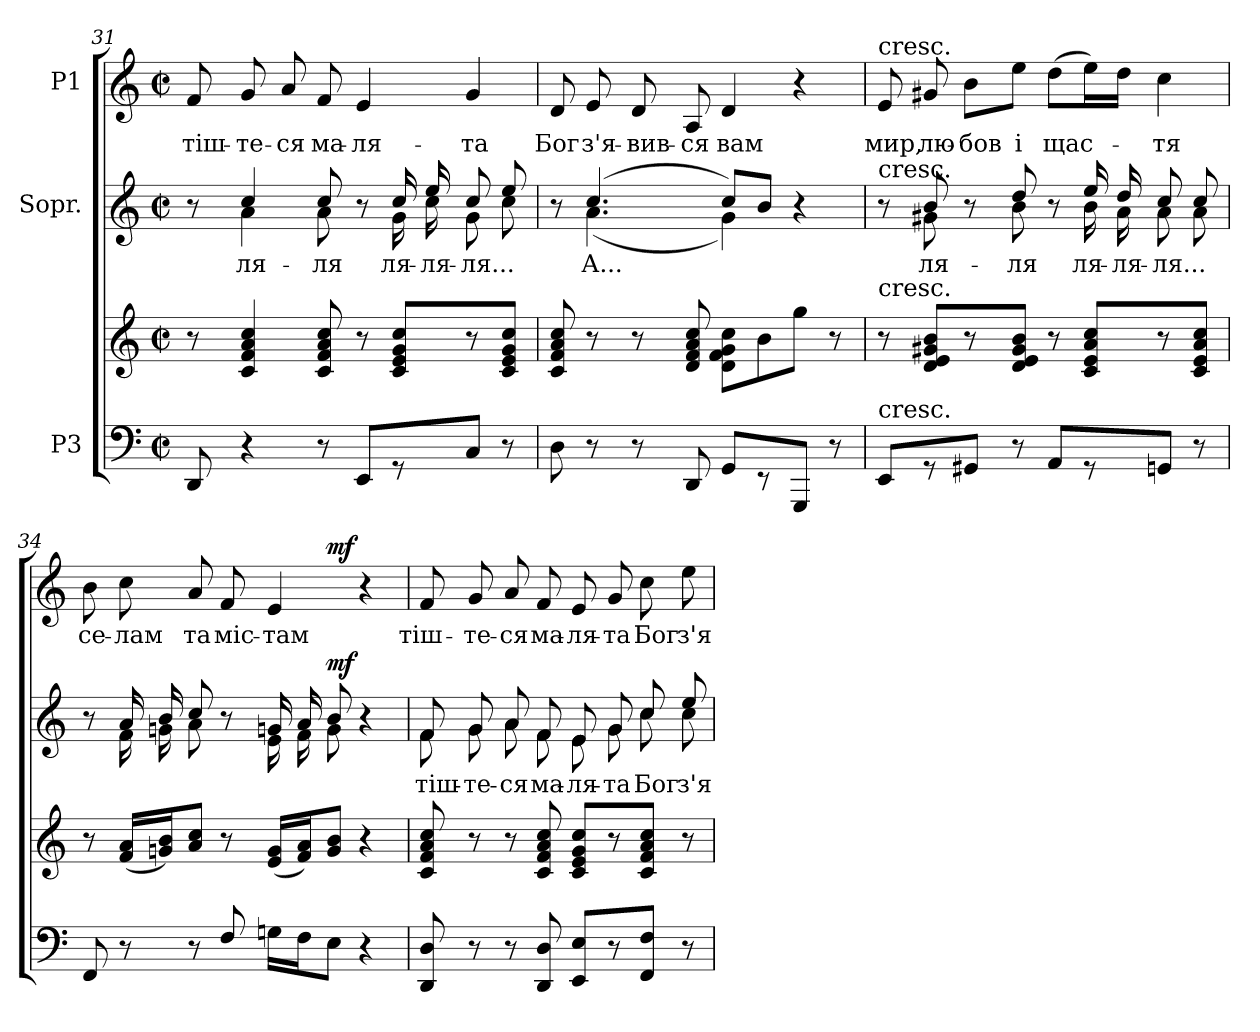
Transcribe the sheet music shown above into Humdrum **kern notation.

**kern	**kern	**dynam	**kern	**text	**dynam	**kern	**text	**dynam
*part3	*part3	*part3	*part2	*part2	*part2	*part1	*part1	*part1
*staff4	*staff3	*staff3/4	*staff2	*staff2	*staff2	*staff1	*staff1	*staff1
*I"P3	*	*	*I"Sopr.	*	*	*I"P1	*	*
*clefF4	*clefG2	*	*clefG2	*	*	*clefG2	*	*
*k[]	*k[]	*	*k[]	*	*	*k[]	*	*
*C:	*C:	*	*C:	*	*	*C:	*	*
*M2/2	*M2/2	*	*M2/2	*	*	*M2/2	*	*
*met(c|)	*met(c|)	*	*met(c|)	*	*	*met(c|)	*	*
=31	=31	=31	=31	=31	=31	=31	=31	=31
*	*	*	*^	*	*	*	*	*
!	!	!	!	!	!	!	!	!LO:LY:b:color=#000000	!
8DDi/	8r	.	8r	8ryy	.	.	8fi/	тіш-	.
!	!	!	!	!	!LO:LY:b:color=#000000	!	!	!	!
!	!	!	!	!	!	!	!	!LO:LY:b:color=#000000	!
4r	4ci/ 4fi 4ai 4cci	.	4cci/	4ai\	ля-	.	8gi/	-те-	.
!	!	!	!	!	!	!	!	!LO:LY:b:color=#000000	!
.	.	.	.	.	.	.	8ai/	-ся	.
!	!	!	!	!	!LO:LY:b:color=#000000	!	!	!	!
!	!	!	!	!	!	!	!	!LO:LY:b:color=#000000	!
8r	8ci/ 8fi 8ai 8cci	.	8cci/	8ai\	-ля	.	8fi/	ма-	.
!	!	!	!	!	!	!	!	!LO:LY:b:color=#000000	!
8EEi/L	8r	.	8r	8ryy	.	.	4ei/	-ля-	.
!	!	!	!	!	!LO:LY:b:color=#000000	!	!	!	!
8r	8ci/ 8ei 8gi 8cciL	.	16cci/	16gi\	ля-	.	.	.	.
!	!	!	!	!	!LO:LY:b:color=#000000	!	!	!	!
.	.	.	16eei/	16cci\	-ля-	.	.	.	.
!	!	!	!	!	!LO:LY:b:color=#000000	!	!	!	!
!	!	!	!	!	!	!	!	!LO:LY:b:color=#000000	!
8Ci/J	8r	.	8cci/	8gi\	-ля...	.	4gi/	-та	.
8r	8ci/ 8ei 8gi 8cciJ	.	8eei/	8cci\	.	.	.	.	.
!!LO:LB:g=z
=32	=32	=32	=32	=32	=32	=32	=32	=32	=32
!	!	!	!	!	!	!	!	!LO:LY:b:color=#000000	!
8Di\	8ci/ 8fi 8ai 8cci	.	8r	8ryy	.	.	8di/	Бог	.
!	!	!	!	!	!LO:LY:b:color=#000000	!	!	!	!
!	!	!	!	!	!	!	!	!LO:LY:b:color=#000000	!
8r	8r	.	(4.cci/	(4.ai\	А...	.	8ei/	з'я-	.
!	!	!	!	!	!	!	!	!LO:LY:b:color=#000000	!
8r	8r	.	.	.	.	.	8di/	-вив-	.
!	!	!	!	!	!	!	!	!LO:LY:b:color=#000000	!
8DDi/	8di/ 8fi 8ai 8cci	.	.	.	.	.	8Ai/	-ся	.
!	!	!	!	!	!	!	!	!LO:LY:b:color=#000000	!
8GGi/L	8di\ 8fi 8gi 8cciL	.	8cci/L)	4gi\)	.	.	4di/	вам	.
8r	8bi\	.	8bi/J	.	.	.	.	.	.
8GGGi/J	8ggi\J	.	4r	4ryy	.	.	4r	.	.
8r	8r	.	.	.	.	.	.	.	.
=33	=33	=33	=33	=33	=33	=33	=33	=33	=33
!	!	!	!	!	!	!	!LO:TX:a:t=cresc.	!	!
!	!	!	!LO:TX:a:t=cresc.	!	!	!	!	!	!
!	!LO:TX:a:t=cresc.	!	!	!	!	!	!	!	!
!LO:TX:a:t=cresc.	!	!	!	!	!	!	!	!	!
!	!	!	!	!	!	!	!	!LO:LY:b:color=#000000	!
8EEi/L	8r	.	8r	8ryy	.	.	8ei/	мир,	.
!	!	!	!	!	!LO:LY:b:color=#000000	!	!	!	!
!	!	!	!	!	!	!	!	!LO:LY:b:color=#000000	!
8r	8di/ 8ei 8g#Xi 8biL	.	8bi/	8g#Xi\	ля-	.	8g#Xi/	лю-	.
!	!	!	!	!	!	!	!	!LO:LY:b:color=#000000	!
8GG#Xi/J	8r	.	8r	8ryy	.	.	8bi\L	-бов	.
!	!	!	!	!	!LO:LY:b:color=#000000	!	!	!	!
!	!	!	!	!	!	!	!	!LO:LY:b:color=#000000	!
8r	8di/ 8ei 8g#i 8biJ	.	8ddi/	8bi\	-ля	.	8eei\J	і	.
!	!	!	!	!	!	!	!	!LO:LY:b:color=#000000	!
8AAi/L	8r	.	8r	8ryy	.	.	(8ddi\L	щас-	.
!	!	!	!	!	!LO:LY:b:color=#000000	!	!	!	!
8r	8ci/ 8ei 8ai 8cciL	.	16eei/	16bi\	ля-	.	16eei\L)	.	.
!	!	!	!	!	!LO:LY:b:color=#000000	!	!	!	!
.	.	.	16ddi/	16ai\	-ля-	.	16ddi\JJ	.	.
!	!	!	!	!	!LO:LY:b:color=#000000	!	!	!	!
!	!	!	!	!	!	!	!	!LO:LY:b:color=#000000	!
8GGni/J	8r	.	8cci/	8ai\	-ля...	.	4cci\	-тя	.
8r	8ci/ 8ei 8ai 8cciJ	.	8cci/	8ai\	.	.	.	.	.
=34	=34	=34	=34	=34	=34	=34	=34	=34	=34
!	!	!	!	!	!	!	!	!LO:LY:b:color=#000000	!
*	*	*	*	*	*	*	*^	*	*
8FFi/	8r	.	8r	8ryy	.	.	8bi\	2ryy	се-	.
!	!	!	!	!	!	!	!	!	!LO:LY:b:color=#000000	!
8r	(16fi/ 16aiLL	.	16ai/	16fi\	.	.	8cci\	.	-лам	.
.	16gni/ 16biJ)	.	16bi/	16gni\	.	.	.	.	.	.
!	!	!	!	!	!	!	!	!	!LO:LY:b:color=#000000	!
8r	8ai/ 8cciJ	.	8cci/	8ai\	.	.	8ai/	.	та	.
!	!	!	!	!	!	!	!	!	!LO:LY:b:color=#000000	!
8Fi/	8r	.	8r	8ryy	.	.	8fi/	.	міс-	.
!	!	!	!	!	!	!	!	!	!LO:LY:b:color=#000000	!
16Gni\LL	(16ei/ 16giLL	.	16gni/	16ei\	.	.	4ei/	8ryy	-там	.
16Fi\J	16fi/ 16aiJ)	.	16ai/	16fi\	.	.	.	.	.	.
8Ei\J	8gi/ 8biJ	mf mf	8bi/	8gi\	.	mf	.	4.ryy	.	mf
4r	4r	.	4r	4ryy	.	.	4r	.	.	.
*	*	*	*	*	*	*	*v	*v	*	*
!!LO:PB:g=z
=35	=35	=35	=35	=35	=35	=35	=35	=35	=35
*	*	*	*	*	*	*	*^	*	*
!	!	!	!	!	!LO:LY:b:color=#000000	!	!	!	!	!
*	*	*	*	*	*	*	*v	*v	*	*
*	*	*	*	*	*	*	*^	*	*
!	!	!	!	!	!	!	!	!	!LO:LY:b:color=#000000	!
*	*	*	*	*	*	*	*v	*v	*	*
8DDi/ 8Di	8ci/ 8fi 8ai 8cci	.	8fi/	8fi\	тіш-	.	8fi/	тіш-	.
!	!	!	!	!	!LO:LY:b:color=#000000	!	!	!	!
!	!	!	!	!	!	!	!	!LO:LY:b:color=#000000	!
8r	8r	.	8gi/	8gi\	-те-	.	8gi/	-те-	.
!	!	!	!	!	!LO:LY:b:color=#000000	!	!	!	!
!	!	!	!	!	!	!	!	!LO:LY:b:color=#000000	!
8r	8r	.	8ai/	8ai\	-ся	.	8ai/	-ся	.
!	!	!	!	!	!LO:LY:b:color=#000000	!	!	!	!
!	!	!	!	!	!	!	!	!LO:LY:b:color=#000000	!
8DDi/ 8Di	8ci/ 8fi 8ai 8cci	.	8fi/	8fi\	ма-	.	8fi/	ма-	.
!	!	!	!	!	!LO:LY:b:color=#000000	!	!	!	!
!	!	!	!	!	!	!	!	!LO:LY:b:color=#000000	!
8EEi/ 8EiL	8ci/ 8ei 8gi 8cciL	.	8ei/	8ei\	-ля-	.	8ei/	-ля-	.
!	!	!	!	!	!LO:LY:b:color=#000000	!	!	!	!
!	!	!	!	!	!	!	!	!LO:LY:b:color=#000000	!
8r	8r	.	8gi/	8gi\	-та	.	8gi/	-та	.
!	!	!	!	!	!LO:LY:b:color=#000000	!	!	!	!
!	!	!	!	!	!	!	!	!LO:LY:b:color=#000000	!
8FFi/ 8FiJ	8ci/ 8fi 8ai 8cciJ	.	8cci/	8cci\	Бог	.	8cci\	Бог	.
!	!	!	!	!	!LO:LY:b:color=#000000	!	!	!	!
!	!	!	!	!	!	!	!	!LO:LY:b:color=#000000	!
8r	8r	.	8eei/	8cci\	з'я-	.	8eei\	з'я-	.
*	*	*	*v	*v	*	*	*	*	*
=	=	=	=	=	=	=	=	=
*-	*-	*-	*-	*-	*-	*-	*-	*-
